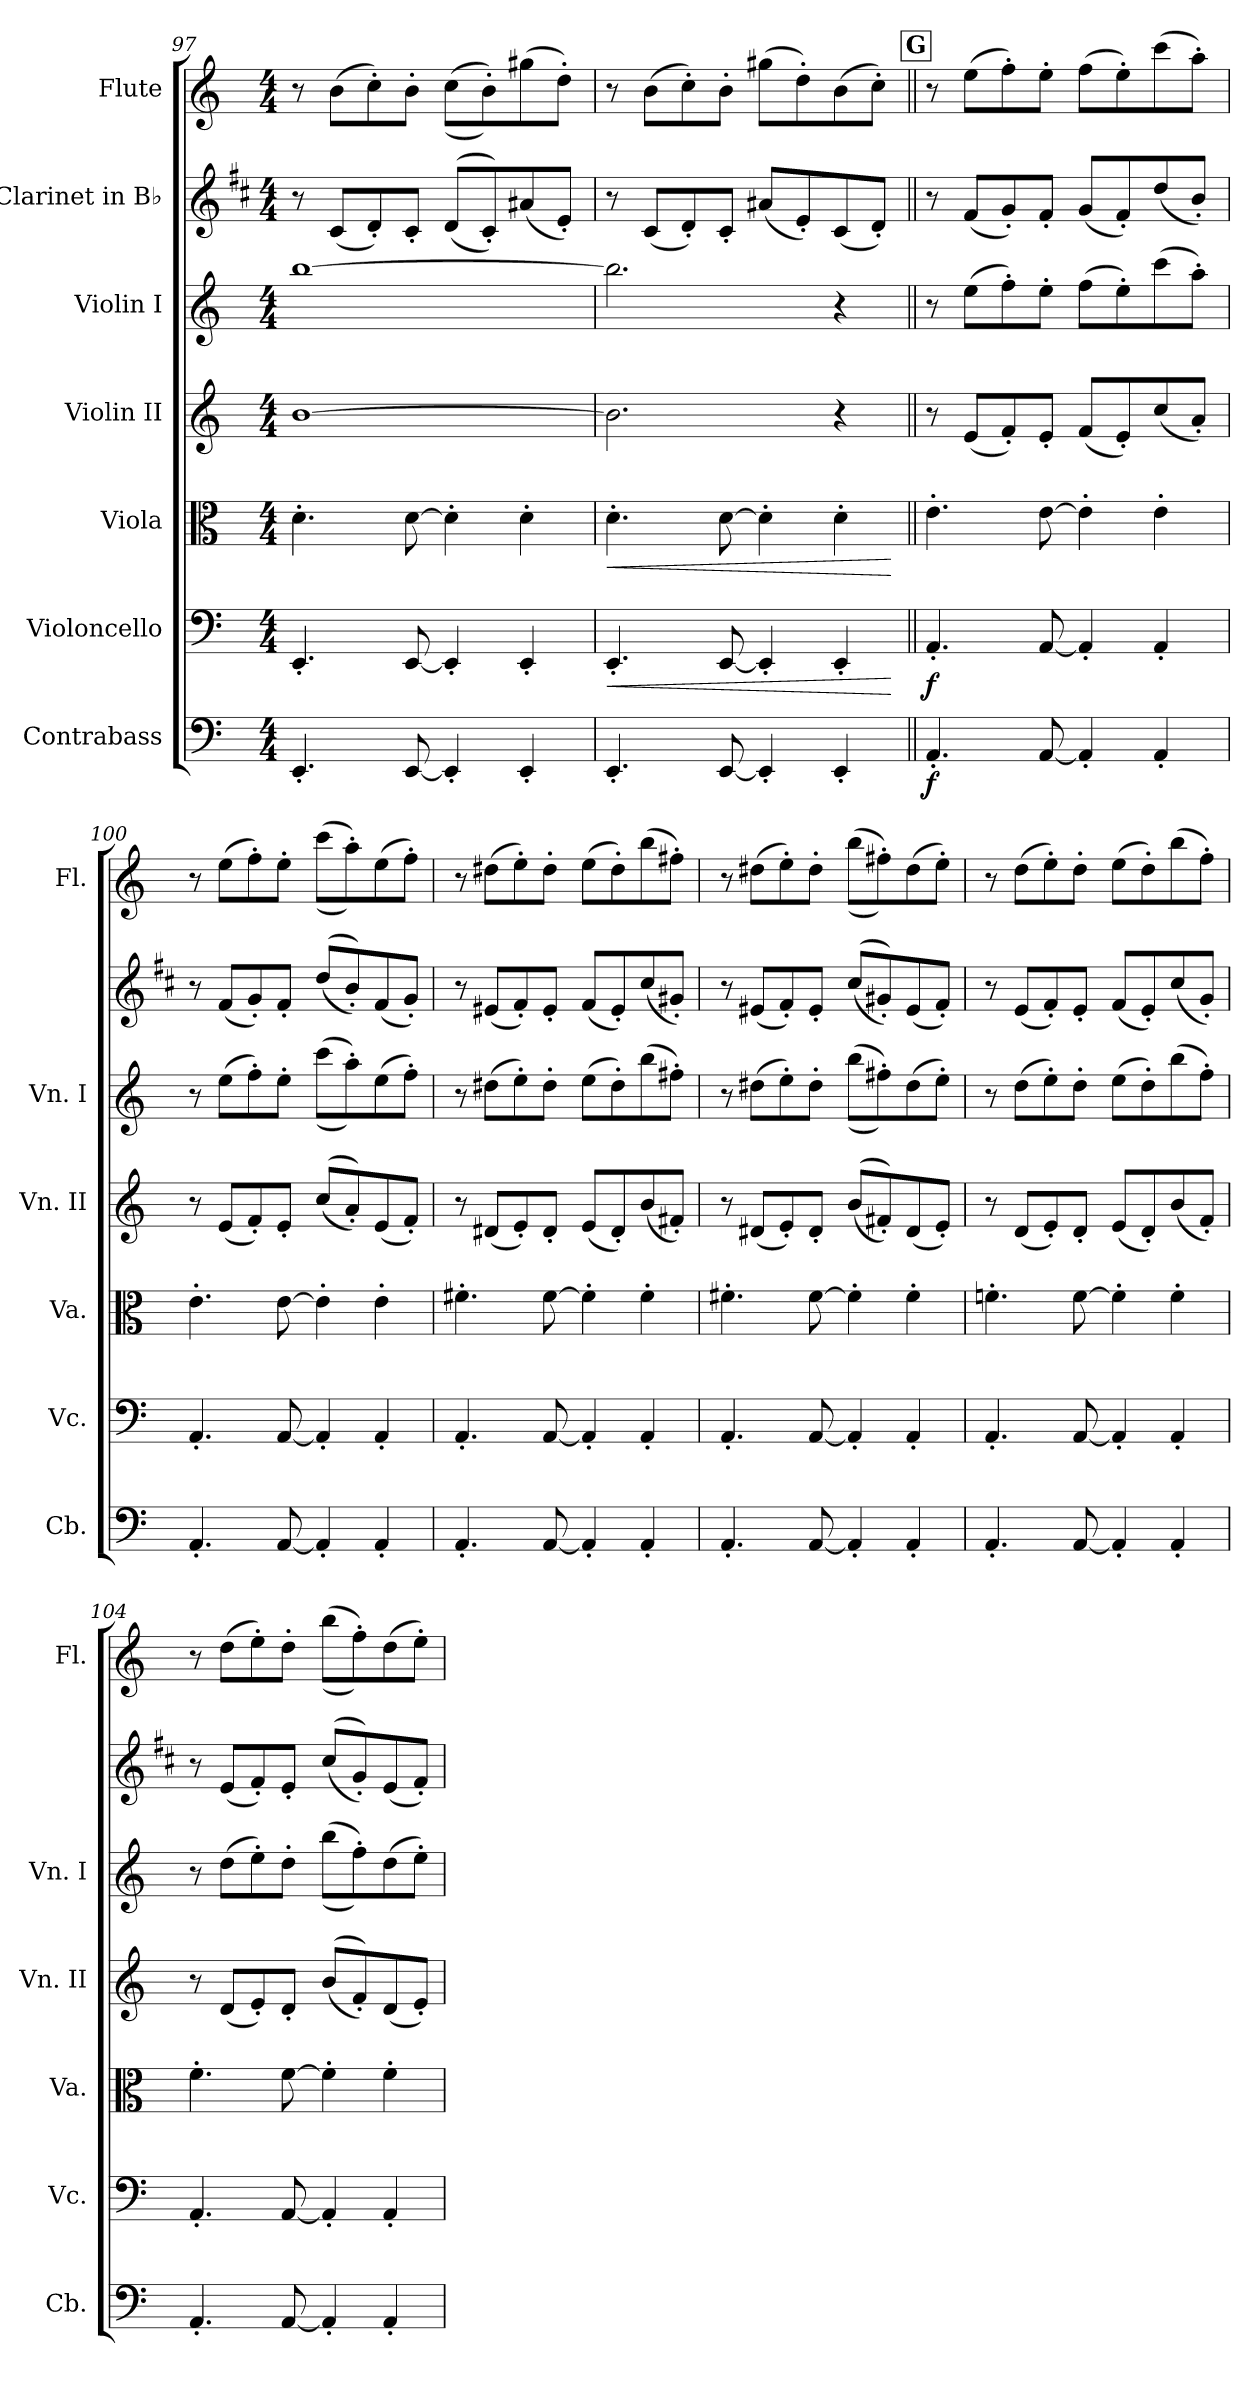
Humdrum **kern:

**kern	**dynam	**kern	**dynam	**kern	**dynam	**kern	**kern	**kern	**kern
*part7	*part7	*part6	*part6	*part5	*part5	*part4	*part3	*part2	*part1
*staff7	*staff7	*staff6	*staff6	*staff5	*staff5	*staff4	*staff3	*staff2	*staff1
*I"Contrabass	*	*I"Violoncello	*	*I"Viola	*	*I"Violin II	*I"Violin I	*I"Clarinet in B♭	*I"Flute
*I'Cb.	*	*I'Vc.	*	*I'Va.	*	*I'Vn. II	*I'Vn. I	*	*I'Fl.
*clefF4	*	*clefF4	*	*clefC3	*	*clefG2	*clefG2	*clefG2	*clefG2
*ITrd7c12	*	*	*	*	*	*	*	*ITrd1c2	*
*k[]	*	*k[]	*	*k[]	*	*k[]	*k[]	*k[]	*k[]
*M4/4	*	*M4/4	*	*M4/4	*	*M4/4	*M4/4	*M4/4	*M4/4
=97	=97	=97	=97	=97	=97	=97	=97	=97	=97
4.EEE'/	.	4.EE'/	.	4.d'\	.	[1b	[1bb	8r	8r
.	.	.	.	.	.	.	.	(<8B/L	(>8b\L
.	.	.	.	.	.	.	.	8c'/)	8cc'\)
[8EEE/	.	[8EE/	.	[8d\	.	.	.	8B'/J	8b'\J
4EEE'/]	.	4EE'/]	.	4d'\]	.	.	.	(<(<8c/L	(>(>8cc\L
.	.	.	.	.	.	.	.	8B'/))	8b'\))
4EEE'/	.	4EE'/	.	4d'\	.	.	.	(<8g#X/	(>8gg#X\
.	.	.	.	.	.	.	.	8d'/J)	8dd'\J)
=98	=98	=98	=98	=98	=98	=98	=98	=98	=98
!	!	!	!LO:HP:b	!	!LO:HP:b	!	!	!	!
4.EEE'/	.	4.EE'/	<	4.d'\	<	2.b\]	2.bb\]	8r	8r
.	.	.	.	.	.	.	.	(<8B/L	(>8b\L
.	.	.	.	.	.	.	.	8c'/)	8cc'\)
[8EEE/	.	[8EE/	.	[8d\	.	.	.	8B'/J	8b'\J
4EEE'/]	.	4EE'/]	.	4d'\]	.	.	.	(<8g#X/L	(>8gg#X\L
.	.	.	.	.	.	.	.	8d'/)	8dd'\)
4EEE'/	.	4EE'/	.	4d'\	.	4r	4r	(<8B/	(>8b\
.	.	.	.	.	.	.	.	8c'/J)	8cc'\J)
.	.	.	[	.	[	.	.	.	.
!!LO:REH:place=s1:a:B:fs=14:t=G
=99||	=99||	=99||	=99||	=99||	=99||	=99||	=99||	=99||	=99||
!	!LO:DY:b	!	!LO:DY:b	!	!	!	!	!	!
4.AAA'/	f	4.AA'/	f	4.e'\	.	8r	8r	8r	8r
.	.	.	.	.	.	(<8e/L	(>8ee\L	(<8e/L	(>8ee\L
.	.	.	.	.	.	8f'/)	8ff'\)	8f'/)	8ff'\)
[8AAA/	.	[8AA/	.	[8e\	.	8e'/J	8ee'\J	8e'/J	8ee'\J
4AAA'/]	.	4AA'/]	.	4e'\]	.	(<8f/L	(>8ff\L	(<8f/L	(>8ff\L
.	.	.	.	.	.	8e'/)	8ee'\)	8e'/)	8ee'\)
4AAA'/	.	4AA'/	.	4e'\	.	(<8cc/	(>8ccc\	(<8cc/	(>8ccc\
.	.	.	.	.	.	8a'/J)	8aa'\J)	8a'/J)	8aa'\J)
=100	=100	=100	=100	=100	=100	=100	=100	=100	=100
4.AAA'/	.	4.AA'/	.	4.e'\	.	8r	8r	8r	8r
.	.	.	.	.	.	(<8e/L	(>8ee\L	(<8e/L	(>8ee\L
.	.	.	.	.	.	8f'/)	8ff'\)	8f'/)	8ff'\)
[8AAA/	.	[8AA/	.	[8e\	.	8e'/J	8ee'\J	8e'/J	8ee'\J
4AAA'/]	.	4AA'/]	.	4e'\]	.	(<(<8cc/L	(>(>8ccc\L	(<(<8cc/L	(>(>8ccc\L
.	.	.	.	.	.	8a'/))	8aa'\))	8a'/))	8aa'\))
4AAA'/	.	4AA'/	.	4e'\	.	(<8e/	(>8ee\	(<8e/	(>8ee\
.	.	.	.	.	.	8f'/J)	8ff'\J)	8f'/J)	8ff'\J)
=101	=101	=101	=101	=101	=101	=101	=101	=101	=101
4.AAA'/	.	4.AA'/	.	4.f#X'\	.	8r	8r	8r	8r
.	.	.	.	.	.	(<8d#X/L	(>8dd#X\L	(<8d#X/L	(>8dd#X\L
.	.	.	.	.	.	8e'/)	8ee'\)	8e'/)	8ee'\)
[8AAA/	.	[8AA/	.	[8f#\	.	8d#'/J	8dd#'\J	8d#'/J	8dd#'\J
4AAA'/]	.	4AA'/]	.	4f#'\]	.	(<8e/L	(>8ee\L	(<8e/L	(>8ee\L
.	.	.	.	.	.	8d#'/)	8dd#'\)	8d#'/)	8dd#'\)
4AAA'/	.	4AA'/	.	4f#'\	.	(<8b/	(>8bb\	(<8b/	(>8bb\
.	.	.	.	.	.	8f#X'/J)	8ff#X'\J)	8f#X'/J)	8ff#X'\J)
!!LO:LB:g=z
=102	=102	=102	=102	=102	=102	=102	=102	=102	=102
4.AAA'/	.	4.AA'/	.	4.f#X'\	.	8r	8r	8r	8r
.	.	.	.	.	.	(<8d#X/L	(>8dd#X\L	(<8d#X/L	(>8dd#X\L
.	.	.	.	.	.	8e'/)	8ee'\)	8e'/)	8ee'\)
[8AAA/	.	[8AA/	.	[8f#\	.	8d#'/J	8dd#'\J	8d#'/J	8dd#'\J
4AAA'/]	.	4AA'/]	.	4f#'\]	.	(<(<8b/L	(>(>8bb\L	(<(<8b/L	(>(>8bb\L
.	.	.	.	.	.	8f#X'/))	8ff#X'\))	8f#X'/))	8ff#X'\))
4AAA'/	.	4AA'/	.	4f#'\	.	(<8d#/	(>8dd#\	(<8d#/	(>8dd#\
.	.	.	.	.	.	8e'/J)	8ee'\J)	8e'/J)	8ee'\J)
=103	=103	=103	=103	=103	=103	=103	=103	=103	=103
4.AAA'/	.	4.AA'/	.	4.fn'\	.	8r	8r	8r	8r
.	.	.	.	.	.	(<8d/L	(>8dd\L	(<8d/L	(>8dd\L
.	.	.	.	.	.	8e'/)	8ee'\)	8e'/)	8ee'\)
[8AAA/	.	[8AA/	.	[8f\	.	8d'/J	8dd'\J	8d'/J	8dd'\J
4AAA'/]	.	4AA'/]	.	4f'\]	.	(<8e/L	(>8ee\L	(<8e/L	(>8ee\L
.	.	.	.	.	.	8d'/)	8dd'\)	8d'/)	8dd'\)
4AAA'/	.	4AA'/	.	4f'\	.	(<8b/	(>8bb\	(<8b/	(>8bb\
.	.	.	.	.	.	8f'/J)	8ff'\J)	8f'/J)	8ff'\J)
=104	=104	=104	=104	=104	=104	=104	=104	=104	=104
4.AAA'/	.	4.AA'/	.	4.f'\	.	8r	8r	8r	8r
.	.	.	.	.	.	(<8d/L	(>8dd\L	(<8d/L	(>8dd\L
.	.	.	.	.	.	8e'/)	8ee'\)	8e'/)	8ee'\)
[8AAA/	.	[8AA/	.	[8f\	.	8d'/J	8dd'\J	8d'/J	8dd'\J
4AAA'/]	.	4AA'/]	.	4f'\]	.	(<(<8b/L	(>(>8bb\L	(<(<8b/L	(>(>8bb\L
.	.	.	.	.	.	8f'/))	8ff'\))	8f'/))	8ff'\))
4AAA'/	.	4AA'/	.	4f'\	.	(<8d/	(>8dd\	(<8d/	(>8dd\
.	.	.	.	.	.	8e'/J)	8ee'\J)	8e'/J)	8ee'\J)
=	=	=	=	=	=	=	=	=	=
*-	*-	*-	*-	*-	*-	*-	*-	*-	*-
